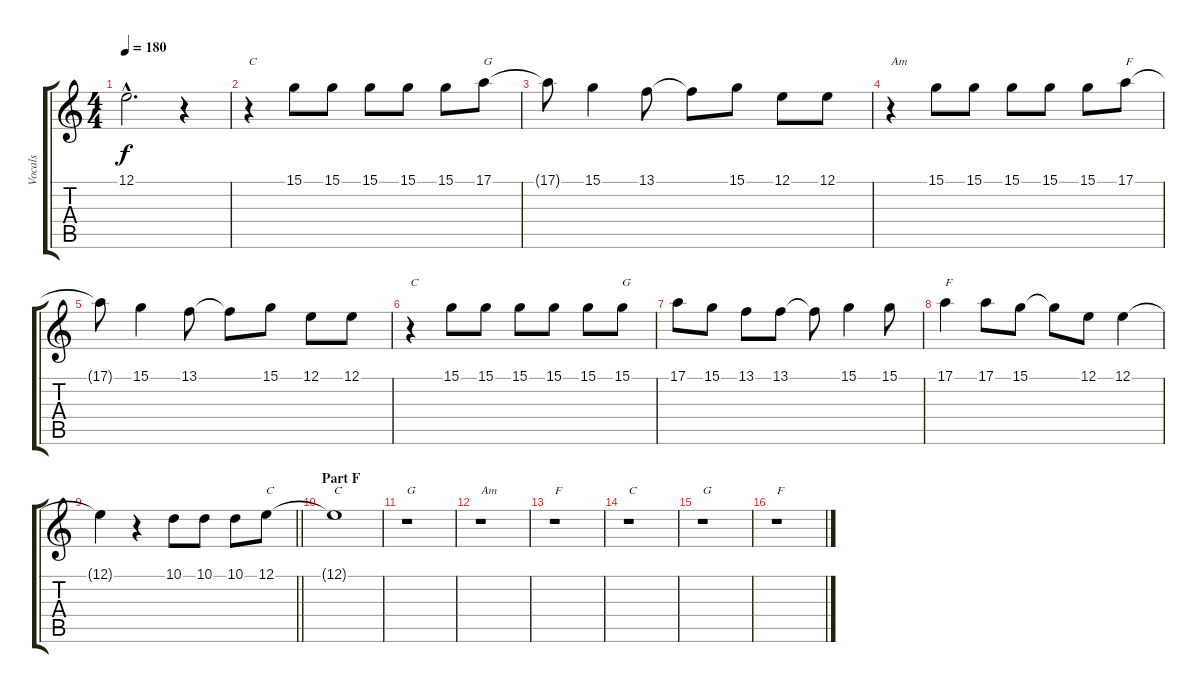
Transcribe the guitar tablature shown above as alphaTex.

\track ("Vocals" "Vocals") {instrument trumpet}
\staff {score tabs}
\tuning (E4 B3 G3 D3 A2 E2) {hide}
\ts (4 4)
\tempo 180
\clef g2
\ks c
12.1{hac t}.2{d dy f} r.4 |
r.4{txt "C"} 15.1.8 15.1.8 15.1.8 15.1.8 15.1.8 17.1.8{txt "G"} |
17.1{t}.8 15.1.4 13.1.8 13.1{t}.8 15.1.8 12.1.8 12.1.8 |
r.4{txt "Am"} 15.1.8 15.1.8 15.1.8 15.1.8 15.1.8 17.1.8{txt "F"} |
17.1{t}.8 15.1.4 13.1.8 13.1{t}.8 15.1.8 12.1.8 12.1.8 |
r.4{txt "C"} 15.1.8 15.1.8 15.1.8 15.1.8 15.1.8 15.1.8{txt "G"} |
17.1.8 15.1.8 13.1.8 13.1.8 13.1{t}.8 15.1.4 15.1.8 |
17.1.4{txt "F"} 17.1.8 15.1.8 15.1{t}.8 12.1.8 12.1.4 |
\barLineRight lightlight
12.1{t}.4 r.4 10.1.8 10.1.8 10.1.8 12.1.8{txt "C"} |
\section ("" "Part F")
12.1{t}.1{txt "C"} |
r.1{txt "G"} |
r.1{txt "Am"} |
r.1{txt "F"} |
r.1{txt "C"} |
r.1{txt "G"} |
r.1{txt "F"}
